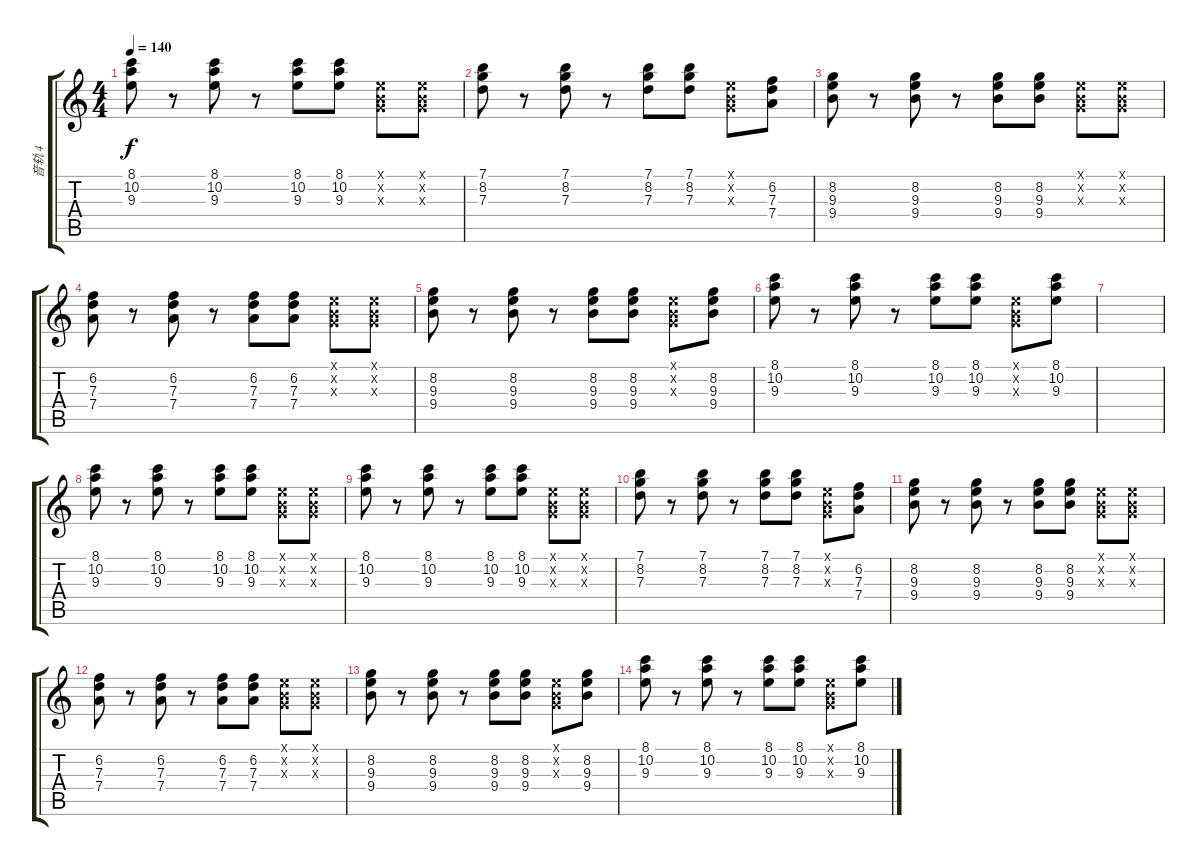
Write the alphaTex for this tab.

\track ("音轨 4" "音轨 4") {instrument acousticguitarsteel}
\staff {score tabs}
\tuning (E4 B3 G3 D3 A2 E2) {hide}
\ts (4 4)
\tempo 140
\clef g2
\ks c
(8.1 10.2 9.3).8{dy f} r.8 (8.1 10.2 9.3).8 r.8 (8.1 10.2 9.3).8 (8.1 10.2 9.3).8 (0.1{x} 0.2{x} 0.3{x}).8 (0.1{x} 0.2{x} 0.3{x}).8 |
(7.1 8.2 7.3).8 r.8 (7.1 8.2 7.3).8 r.8 (7.1 8.2 7.3).8 (7.1 8.2 7.3).8 (0.1{x} 0.2{x} 0.3{x}).8 (6.2 7.3 7.4).8 |
(8.2 9.3 9.4).8 r.8 (8.2 9.3 9.4).8 r.8 (8.2 9.3 9.4).8 (8.2 9.3 9.4).8 (0.1{x} 0.2{x} 0.3{x}).8 (0.1{x} 0.2{x} 0.3{x}).8 |
(6.2 7.3 7.4).8 r.8 (6.2 7.3 7.4).8 r.8 (6.2 7.3 7.4).8 (6.2 7.3 7.4).8 (0.1{x} 0.2{x} 0.3{x}).8 (0.1{x} 0.2{x} 0.3{x}).8 |
(8.2 9.3 9.4).8 r.8 (8.2 9.3 9.4).8 r.8 (8.2 9.3 9.4).8 (8.2 9.3 9.4).8 (0.1{x} 0.2{x} 0.3{x}).8 (8.2 9.3 9.4).8 |
(8.1 10.2 9.3).8 r.8 (8.1 10.2 9.3).8 r.8 (8.1 10.2 9.3).8 (8.1 10.2 9.3).8 (0.1{x} 0.2{x} 0.3{x}).8 (8.1 10.2 9.3).8 |
|
(8.1 10.2 9.3).8 r.8 (8.1 10.2 9.3).8 r.8 (8.1 10.2 9.3).8 (8.1 10.2 9.3).8 (0.1{x} 0.2{x} 0.3{x}).8 (0.1{x} 0.2{x} 0.3{x}).8 |
(8.1 10.2 9.3).8 r.8 (8.1 10.2 9.3).8 r.8 (8.1 10.2 9.3).8 (8.1 10.2 9.3).8 (0.1{x} 0.2{x} 0.3{x}).8 (0.1{x} 0.2{x} 0.3{x}).8 |
(7.1 8.2 7.3).8 r.8 (7.1 8.2 7.3).8 r.8 (7.1 8.2 7.3).8 (7.1 8.2 7.3).8 (0.1{x} 0.2{x} 0.3{x}).8 (6.2 7.3 7.4).8 |
(8.2 9.3 9.4).8 r.8 (8.2 9.3 9.4).8 r.8 (8.2 9.3 9.4).8 (8.2 9.3 9.4).8 (0.1{x} 0.2{x} 0.3{x}).8 (0.1{x} 0.2{x} 0.3{x}).8 |
(6.2 7.3 7.4).8 r.8 (6.2 7.3 7.4).8 r.8 (6.2 7.3 7.4).8 (6.2 7.3 7.4).8 (0.1{x} 0.2{x} 0.3{x}).8 (0.1{x} 0.2{x} 0.3{x}).8 |
(8.2 9.3 9.4).8 r.8 (8.2 9.3 9.4).8 r.8 (8.2 9.3 9.4).8 (8.2 9.3 9.4).8 (0.1{x} 0.2{x} 0.3{x}).8 (8.2 9.3 9.4).8 |
(8.1 10.2 9.3).8 r.8 (8.1 10.2 9.3).8 r.8 (8.1 10.2 9.3).8 (8.1 10.2 9.3).8 (0.1{x} 0.2{x} 0.3{x}).8 (8.1 10.2 9.3).8
